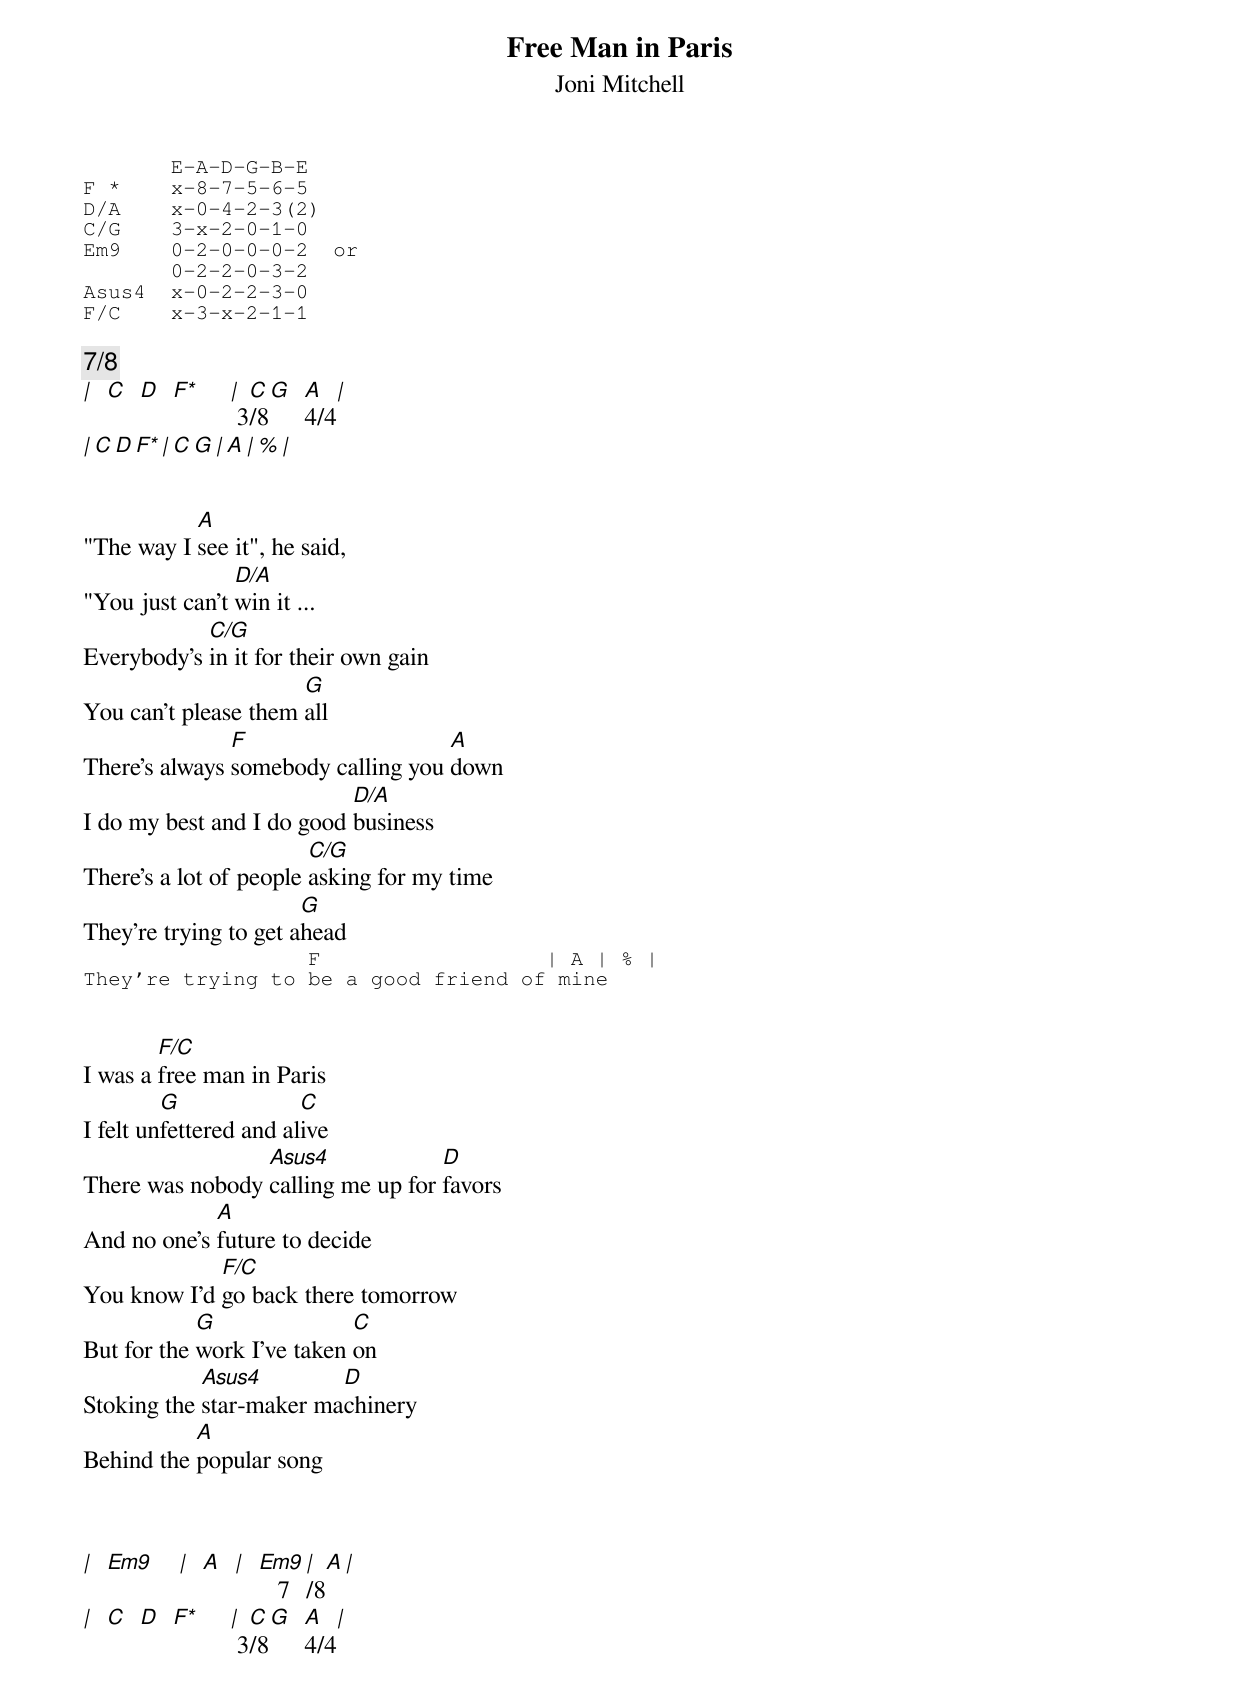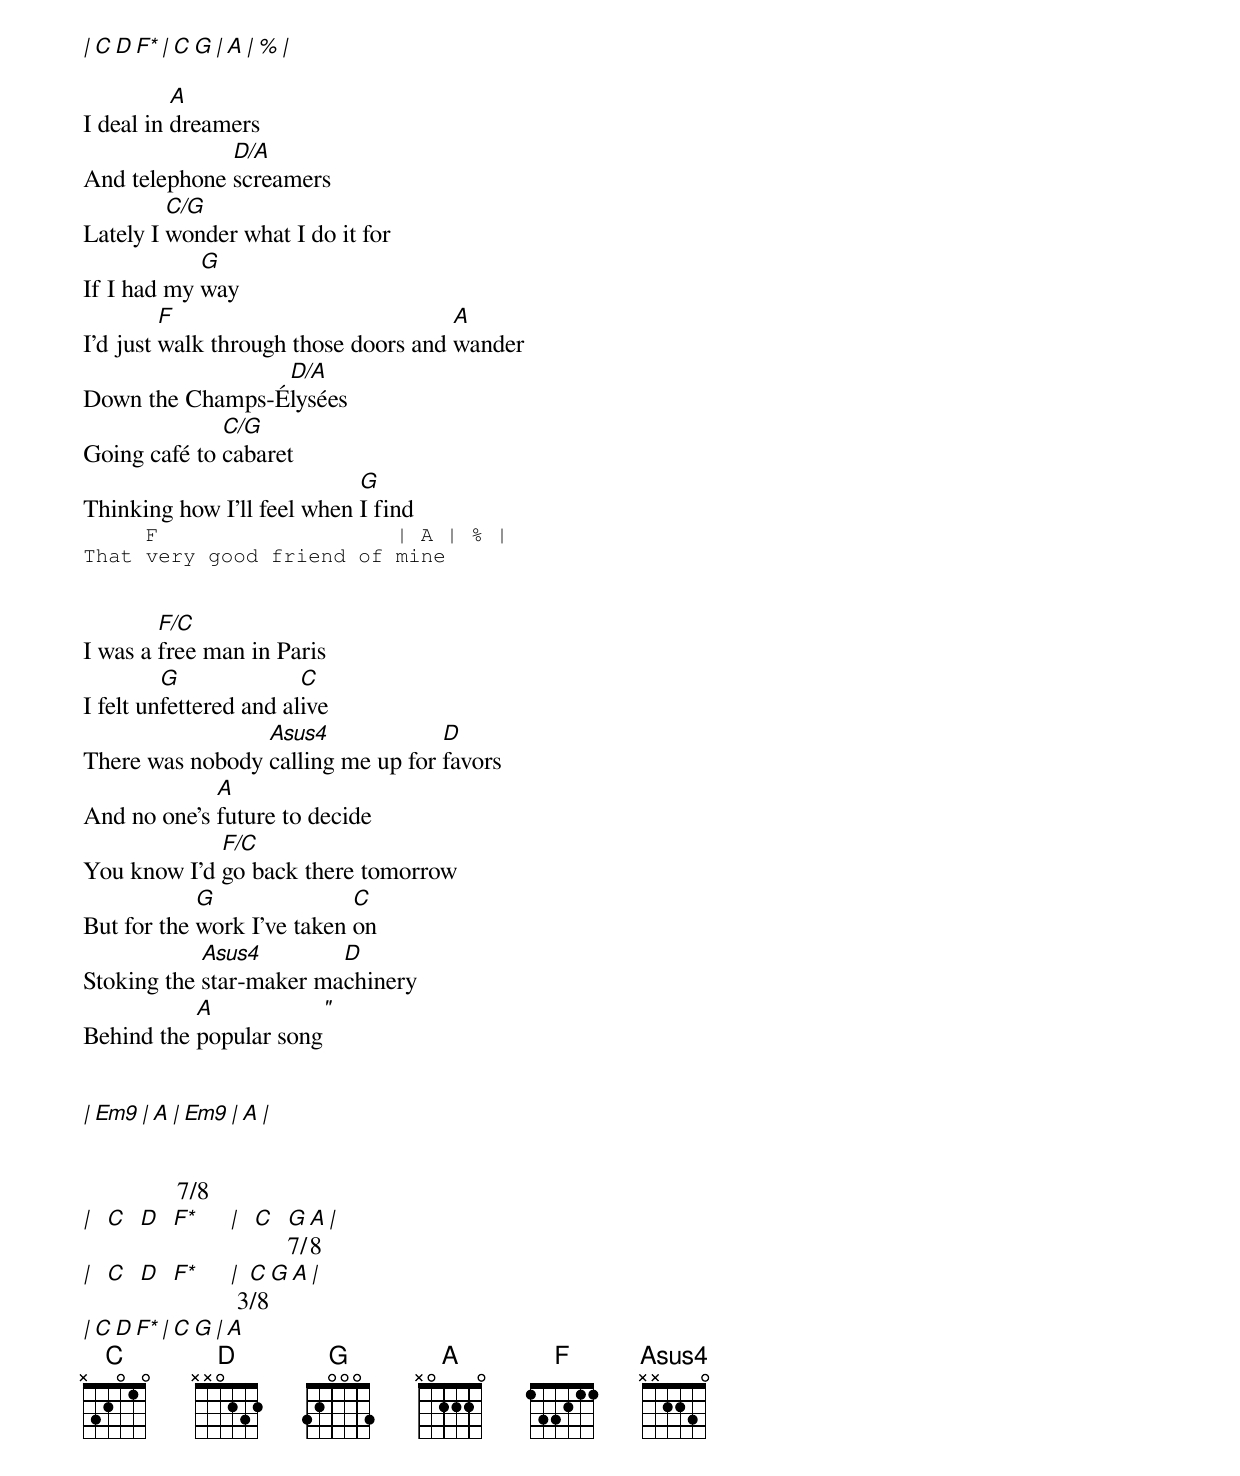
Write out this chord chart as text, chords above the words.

{title: Free Man in Paris }
{subtitle: Joni Mitchell}

{sot}
       E-A-D-G-B-E
F *    x-8-7-5-6-5
D/A    x-0-4-2-3(2)
C/G    3-x-2-0-1-0
Em9    0-2-0-0-0-2  or
       0-2-2-0-3-2
Asus4  x-0-2-2-3-0
F/C    x-3-x-2-1-1
{eot}

               7/8
| C D F*   | C G A    |
            3/8  4/4
| C D F*  | C G | A | % |


           A
"The way I see it", he said,
                D/A
"You just can't win it ...
            C/G
Everybody's in it for their own gain
                      G
You can't please them all
               F                    A
There's always somebody calling you down
                           D/A
I do my best and I do good business
                        C/G
There's a lot of people asking for my time
                       G
They're trying to get ahead
                  F                  | A | % |
They're trying to be a good friend of mine


        F/C
I was a free man in Paris
         G              C
I felt unfettered and alive
                 Asus4             D
There was nobody calling me up for favors
             A
And no one’s future to decide
             F/C
You know I'd go back there tomorrow
            G               C
But for the work I've taken on
            Asus4        D
Stoking the star-maker machinery
           A
Behind the popular song



| Em9 | A | Em9 | A |
               7/8
| C D F*   | C G A    |
            3/8  4/4
| C D F*  | C G | A | % |

          A
I deal in dreamers
              D/A
And telephone screamers
         C/G
Lately I wonder what I do it for
            G
If I had my way
         F                            A
I'd just walk through those doors and wander
                 D/A
Down the Champs-Élysées
              C/G
Going café to cabaret
                            G
Thinking how I'll feel when I find
     F                   | A | % |
That very good friend of mine


        F/C
I was a free man in Paris
         G              C
I felt unfettered and alive
                 Asus4             D
There was nobody calling me up for favors
             A
And no one’s future to decide
             F/C
You know I'd go back there tomorrow
            G               C
But for the work I've taken on
            Asus4        D
Stoking the star-maker machinery
           A
Behind the popular song["]


| Em9 | A | Em9 | A |


               7/8
| C D F*   | C G A    |
               7/8
| C D F*   | C G A    |
            3/8
| C D F*  | C G  | A
